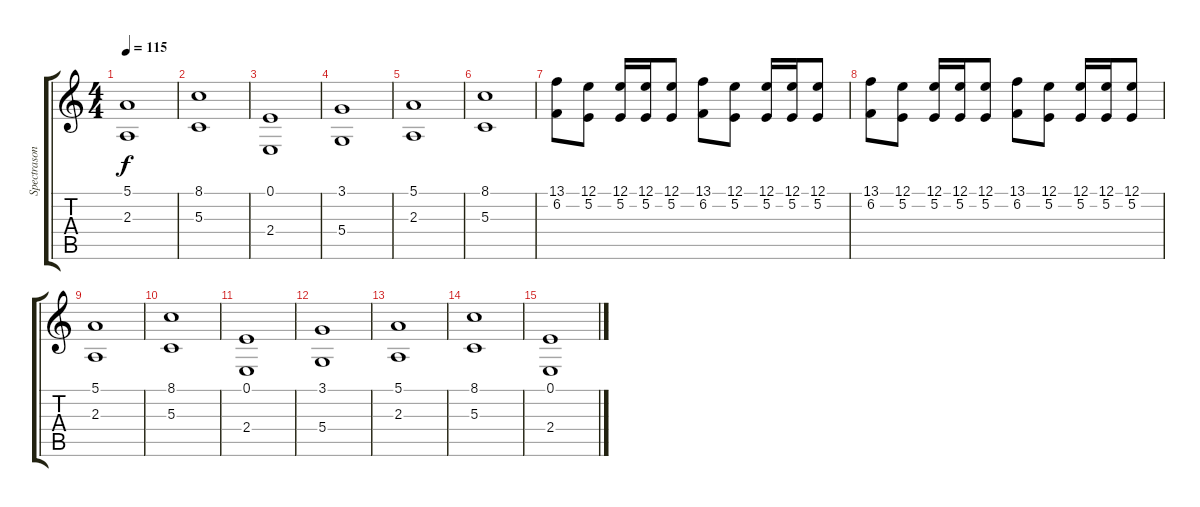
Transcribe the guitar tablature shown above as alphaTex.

\track ("Spectrasonics Omnisphere" "Spectrason") {instrument pad7halo}
\staff {score tabs}
\tuning (E4 B3 G3 D3 A2 E2) {hide}
\ts (4 4)
\tempo 115
\clef g2
\ks c
(5.1 2.3).1{dy f volume 14 instrument synthstrings2} |
(8.1 5.3).1 |
(0.1 2.4).1 |
(3.1 5.4).1 |
(5.1 2.3).1{volume 14 instrument synthstrings2} |
(8.1 5.3).1 |
(13.1 6.2).8 (12.1 5.2).8 (12.1 5.2).16 (12.1 5.2).16 (12.1 5.2).8 (13.1 6.2).8 (12.1 5.2).8 (12.1 5.2).16 (12.1 5.2).16 (12.1 5.2).8 |
(13.1 6.2).8 (12.1 5.2).8 (12.1 5.2).16 (12.1 5.2).16 (12.1 5.2).8 (13.1 6.2).8 (12.1 5.2).8 (12.1 5.2).16 (12.1 5.2).16 (12.1 5.2).8 |
(5.1 2.3).1{volume 14 instrument synthstrings2} |
(8.1 5.3).1 |
(0.1 2.4).1 |
(3.1 5.4).1 |
(5.1 2.3).1{volume 14 instrument synthstrings2} |
(8.1 5.3).1 |
(0.1 2.4).1
